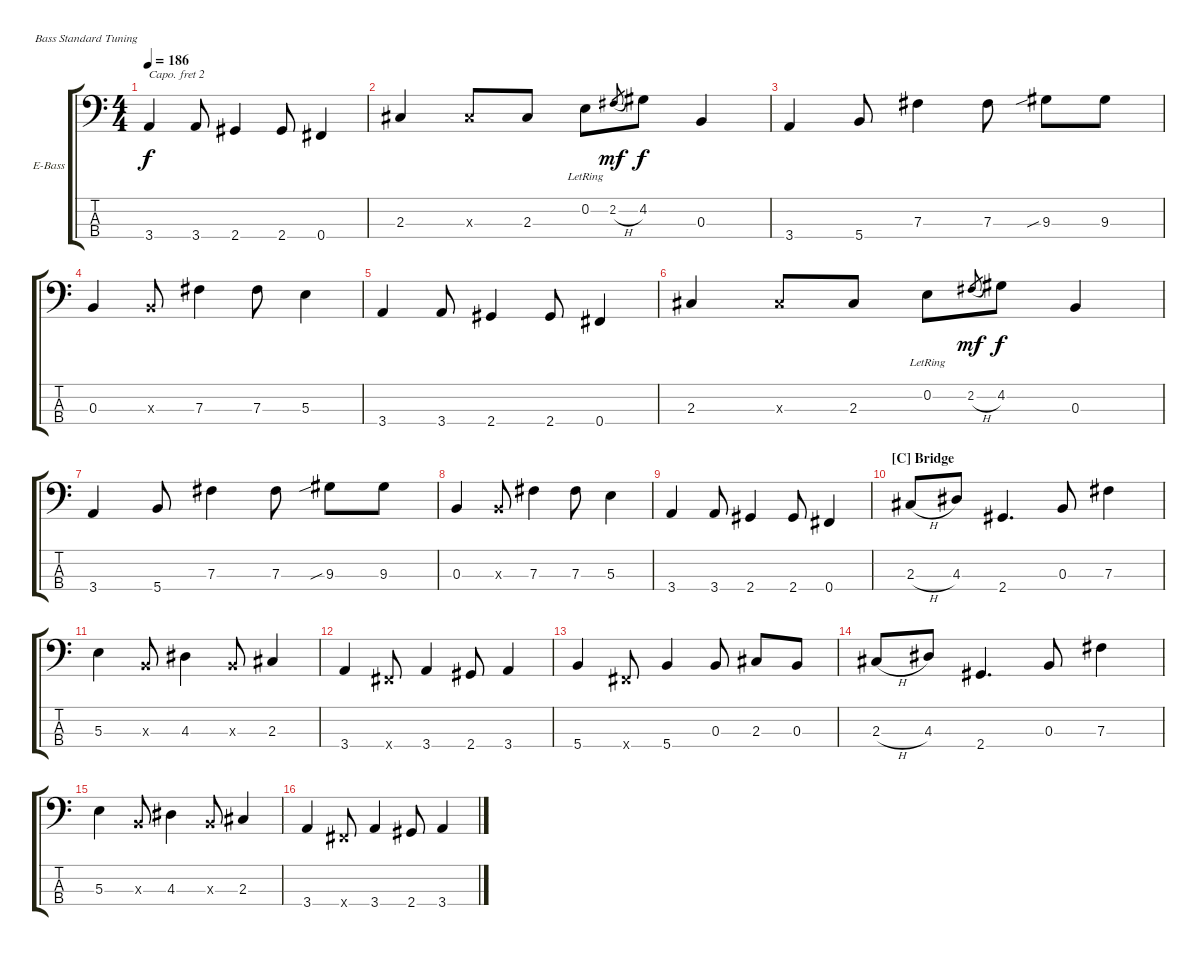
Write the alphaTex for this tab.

\bracketExtendMode groupsimilarinstruments
\firstSystemTrackNameOrientation horizontal
\otherSystemsTrackNameOrientation horizontal
\track ("Andy" "E-Bass") {instrument electricbasspick}
\staff {score tabs}
\capo 2
\tuning (G2 D2 A1 E1)
\ts (4 4)
\tempo 186
\clef f4
\ks c
3.4.4{dy f} 3.4.8 2.4.4 2.4.8 0.4.4 |
2.3.4 2.3{x}.8 2.3.8 0.2{lr}.8 2.2{h}.8{gr dy mf} 4.2.8{dy f} 0.3.4 |
3.4.4 5.4.8 7.3.4 7.3.8 9.3{sib}.8 9.3.8 |
0.3.4 0.3{x}.8 7.3.4 7.3.8 5.3.4 |
3.4.4 3.4.8 2.4.4 2.4.8 0.4.4 |
2.3.4 2.3{x}.8 2.3.8 0.2{lr}.8 2.2{h}.8{gr dy mf} 4.2.8{dy f} 0.3.4 |
3.4.4 5.4.8 7.3.4 7.3.8 9.3{sib}.8 9.3.8 |
0.3.4 0.3{x}.8 7.3.4 7.3.8 5.3.4 |
3.4.4 3.4.8 2.4.4 2.4.8 0.4.4 |
\section ("C" "Bridge")
2.3{h}.8 4.3.8 2.4.4{d} 0.3.8 7.3.4 |
5.3.4 0.3{x}.8 4.3.4 0.3{x}.8 2.3.4 |
3.4.4 0.4{x}.8 3.4.4 2.4.8 3.4.4 |
5.4.4 0.4{x}.8 5.4.4 0.3.8 2.3.8 0.3.8 |
2.3{h}.8 4.3.8 2.4.4{d} 0.3.8 7.3.4 |
5.3.4 0.3{x}.8 4.3.4 0.3{x}.8 2.3.4 |
3.4.4 0.4{x}.8 3.4.4 2.4.8 3.4.4
